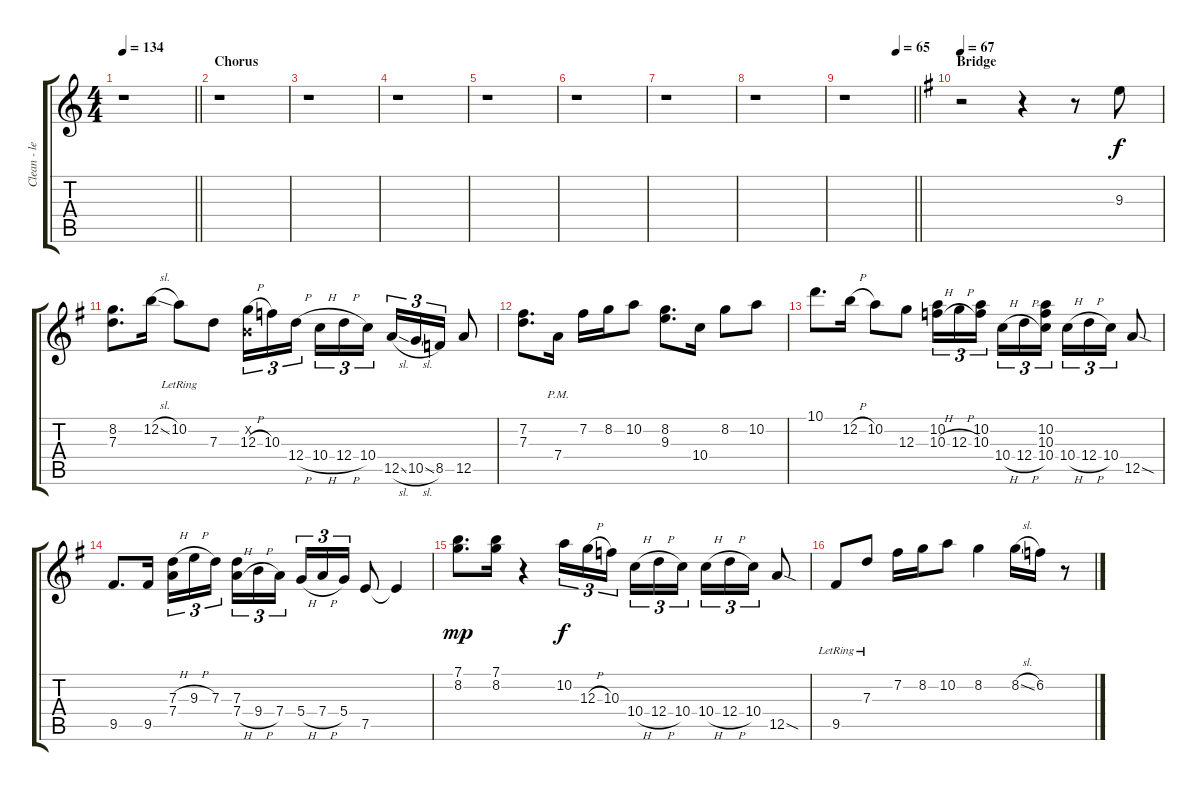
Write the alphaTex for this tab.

\track ("Clean - left" "Clean - le") {instrument electricguitarclean}
\staff {score tabs}
\tuning (E4 B3 G3 D3 A2 E2) {hide}
\ts (4 4)
\tempo 134
\clef g2
\barLineRight lightlight
\ks aminor
r.1{dy f} |
\section ("" "Chorus")
r.1 |
r.1 |
r.1 |
r.1 |
r.1 |
r.1 |
r.1 |
\tempo (65 0.75)
\barLineRight lightlight
r.1 |
\section ("" "Bridge")
\tempo 67
\ks eminor
r.2 r.4 r.8 9.3.8 |
(8.2 7.3).8{d} 12.2{sl}.16 10.2{lr}.8 7.3.8 (0.2{x} 12.3{h}).16{tu (3 2)} 10.3.16{tu (3 2)} 12.4{h}.16{tu (3 2) beam splitsecondary} 10.4{h}.16{tu (3 2)} 12.4{h}.16{tu (3 2)} 10.4.16{tu (3 2)} 12.5{sl}.16{tu (3 2)} 10.5{sl}.16{tu (3 2)} 8.5.16{tu (3 2)} 12.5.8 |
(7.2 7.3).8{d} 7.4{pm}.16 7.2.16 8.2.16 10.2.8 (8.2 9.3).8{d} 10.4.16 8.2.8 10.2.8 |
10.1.8{d} 12.2{h}.16 10.2.8 12.3.8 (10.2 10.3{h}).16{tu (3 2)} 12.3{h}.16{tu (3 2)} (10.2 10.3).16{tu (3 2) beam splitsecondary} 10.4{h}.16{tu (3 2)} 12.4{h}.16{tu (3 2)} (10.2 10.3 10.4).16{tu (3 2)} 10.4{h}.16{tu (3 2)} 12.4{h}.16{tu (3 2)} 10.4.16{tu (3 2)} 12.5{sod}.8 |
9.5.8{d} 9.5.16 (7.3{h} 7.4).16{tu (3 2)} 9.3{h}.16{tu (3 2)} 7.3.16{tu (3 2) beam splitsecondary} (7.3 7.4{h}).16{tu (3 2)} 9.4{h}.16{tu (3 2)} 7.4.16{tu (3 2)} 5.4{h}.16{tu (3 2)} 7.4{h}.16{tu (3 2)} 5.4.16{tu (3 2)} 7.5.8 7.5{t}.4 |
(7.1 8.2).8{d dy mp} (7.1 8.2).16 r.4 10.2.16{tu (3 2) dy f} 12.3{h}.16{tu (3 2)} 10.3.16{tu (3 2) beam splitsecondary} 10.4{h}.16{tu (3 2)} 12.4{h}.16{tu (3 2)} 10.4.16{tu (3 2)} 10.4{h}.16{tu (3 2)} 12.4{h}.16{tu (3 2)} 10.4.16{tu (3 2)} 12.5{sod}.8 |
9.5{lr}.8 7.3{lr}.8 7.2.16 8.2.16 10.2.8 8.2.4 8.2{sl}.16 6.2.16 r.8
